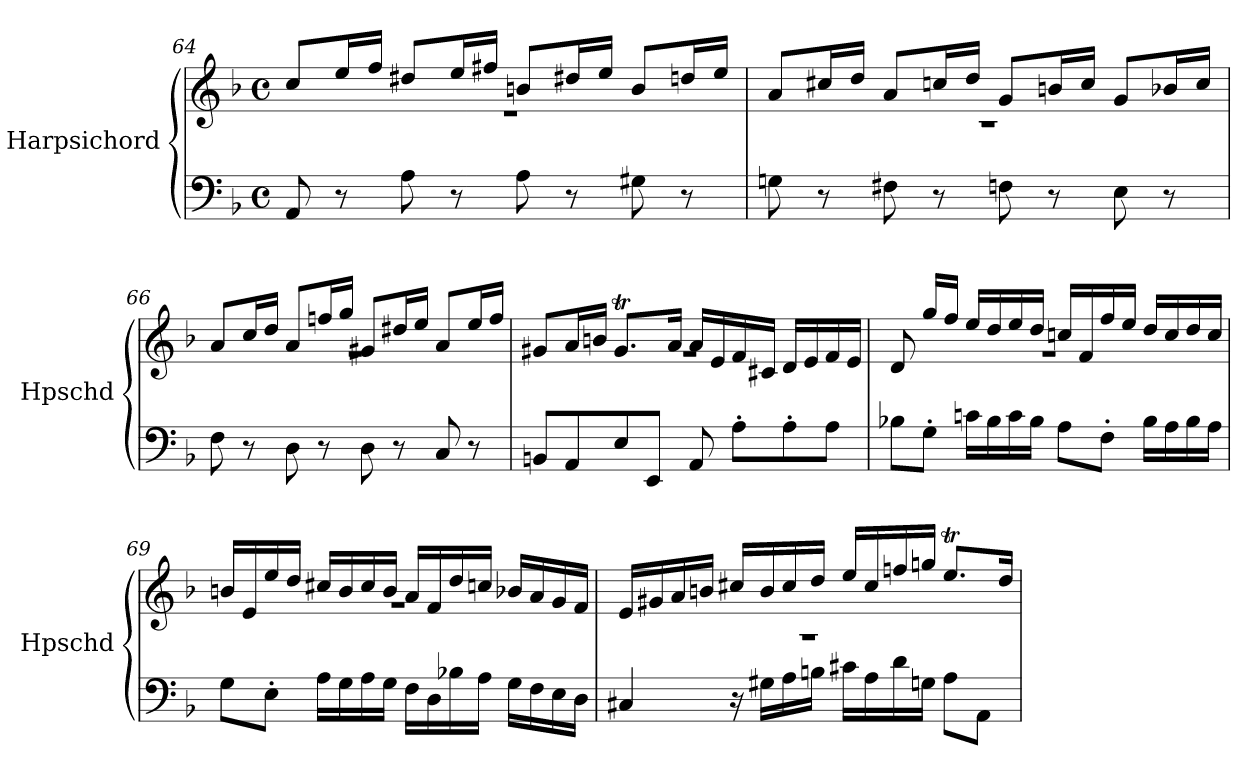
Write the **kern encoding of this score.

**kern	**kern
*part1	*part1
*staff2	*staff1
*I"Harpsichord	*
*I'Hpschd	*
*clefF4	*clefG2
*k[b-]	*k[b-]
*M4/4	*M4/4
*met(c)	*met(c)
=64	=64
*	*^
8AA/	8cc/L	1r
8r	16ee/L	.
.	16ff/JJ	.
8A\	8dd#X/L	.
8r	16ee/L	.
.	16ff#X/JJ	.
8A\	8bn/L	.
8r	16dd#X/L	.
.	16ee/JJ	.
8G#X\	8b/L	.
8r	16ddn/L	.
.	16ee/JJ	.
!!LO:LB:g=z	!!
=65	=65	=65
8Gn\	8a/L	1r
8r	16cc#X/L	.
.	16dd/JJ	.
8F#X\	8a/L	.
8r	16ccn/L	.
.	16dd/JJ	.
8Fn\	8g/L	.
8r	16bn/L	.
.	16cc/JJ	.
8E\	8g/L	.
8r	16b-X/L	.
.	16cc/JJ	.
=66	=66	=66
8F\	8a/L	1rg
8r	16cc/L	.
.	16dd/JJ	.
8D\	8a/L	.
8r	16ffn/L	.
.	16gg/JJ	.
8D\	8g#X/L	.
8r	16dd#X/L	.
.	16ee/JJ	.
8C/	8a/L	.
8r	16ee/L	.
.	16ff/JJ	.
=67	=67	=67
8BBn/L	8g#X/L	1rg
8AA/	16a/L	.
.	16bn/JJ	.
8E/	8.g#t/L	.
8EE/J	.	.
.	16a/Jk	.
8AA/	16a/LL	.
.	16e/	.
8A'\L	16f/	.
.	16c#X/JJ	.
8A'\	16d/LL	.
.	16e/	.
8A\J	16f/	.
.	16e/JJ	.
=68	=68	=68
8B-X\L	8d/	1rg
8G'\J	16gg/LL	.
.	16ff/JJ	.
16cn\LL	16ee/LL	.
16B-\	16dd/	.
16c\	16ee/	.
16B-\JJ	16dd/JJ	.
8A\L	16ccn/LL	.
.	16f/	.
8F'\J	16ff/	.
.	16ee/JJ	.
16B-\LL	16dd/LL	.
16A\	16cc/	.
16B-\	16dd/	.
16A\JJ	16cc/JJ	.
!!LO:PB:g=z	!!
=69	=69	=69
8G\L	16bn/LL	1rg
.	16e/	.
8E'\J	16ee/	.
.	16dd/JJ	.
16A\LL	16cc#X/LL	.
16G\	16b/	.
16A\	16cc#/	.
16G\JJ	16b/JJ	.
16F\LL	16a/LL	.
16D\	16f/	.
16B-X\	16dd/	.
16A\JJ	16ccn/JJ	.
16G\LL	16b-X/LL	.
16F\	16a/	.
16E\	16g/	.
16D\JJ	16f/JJ	.
=70	=70	=70
4C#X/	16e/LL	1r
.	16g#X/	.
.	16a/	.
.	16bn/JJ	.
16r	16cc#X/LL	.
16G#X\LL	16b/	.
16A\	16cc#/	.
16Bn\JJ	16dd/JJ	.
16c#X\LL	16ee/LL	.
16A\	16cc#/	.
16d\	16ffn/	.
16Gn\JJ	16ggn/JJ	.
8A\L	8.eet/L	.
8AA\J	.	.
.	16dd/Jk	.
*	*v	*v
=	=
*-	*-
